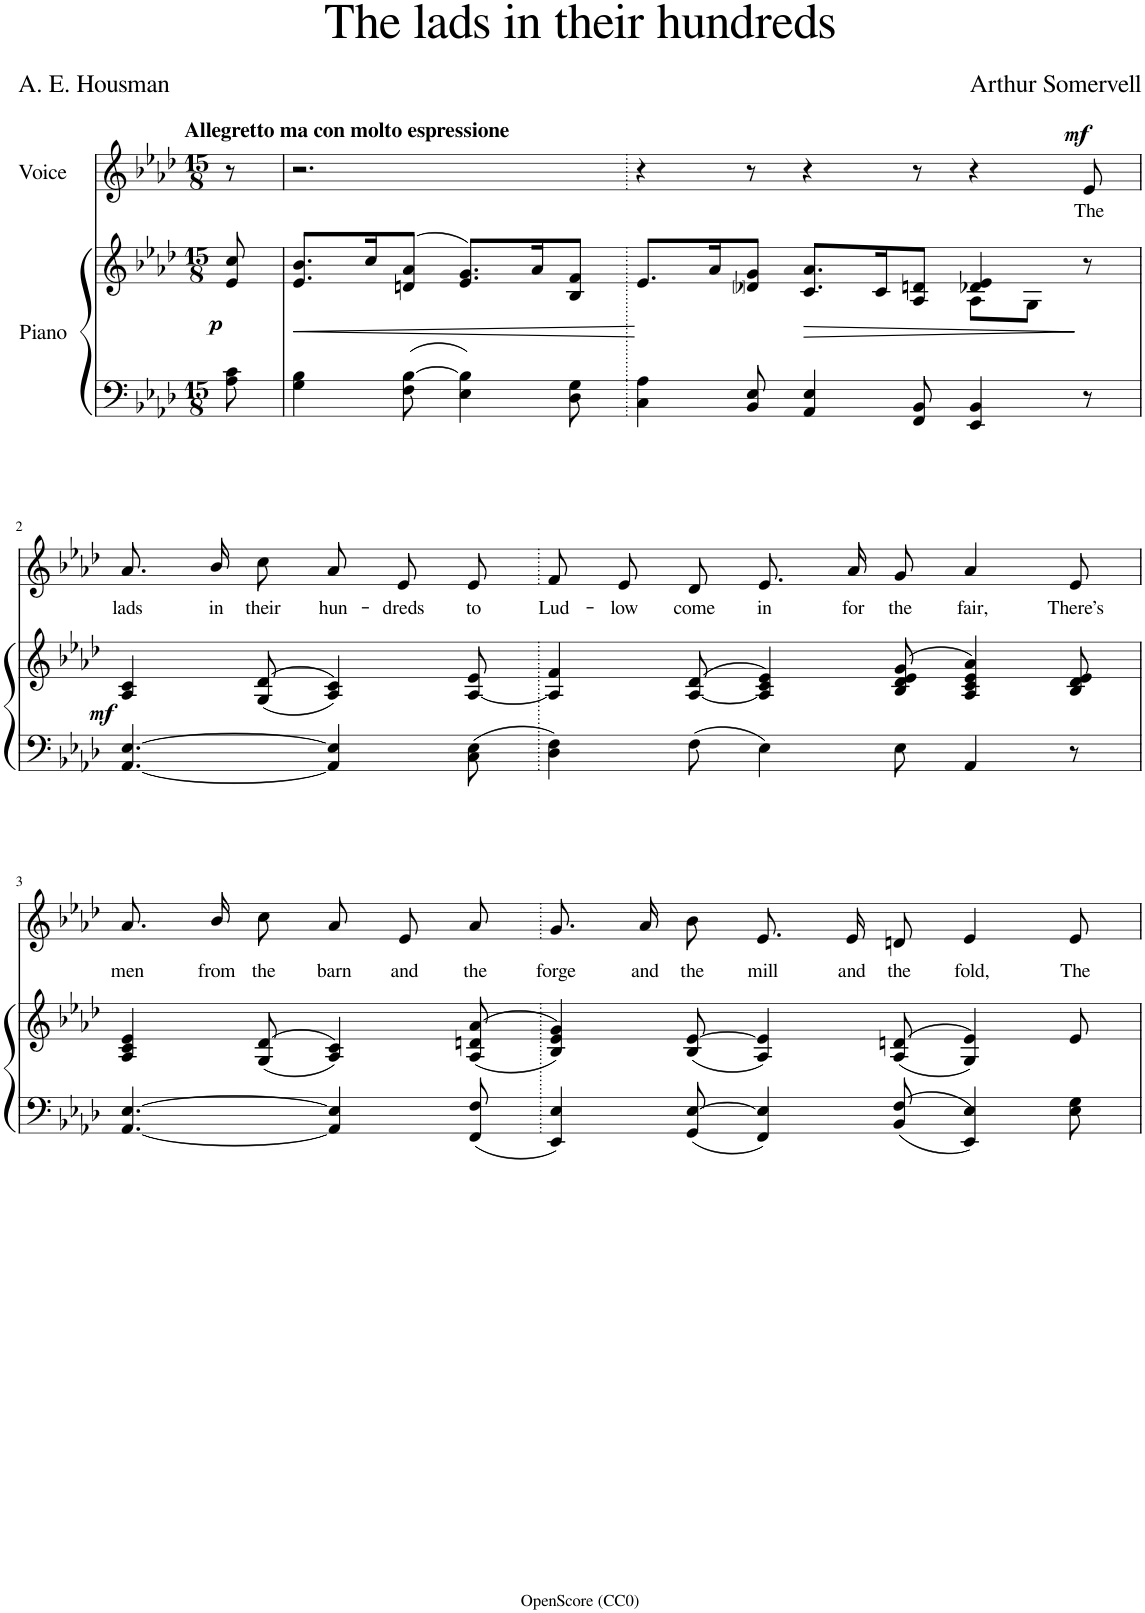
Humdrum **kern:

**kern	**kern	**dynam	**kern	**text	**dynam
*part2	*part2	*part2	*part1	*part1	*part1
*staff3	*staff2	*staff2/3	*staff1	*staff1	*staff1
*I"Piano	*	*	*I"Voice	*	*
*I'Pno	*	*	*	*	*
*clefF4	*clefG2	*	*clefG2	*	*
*k[b-e-a-d-]	*k[b-e-a-d-]	*	*k[b-e-a-d-]	*	*
*M15/8	*M15/8	*	*M15/8	*	*
=	=	=	=	=	=
!	!	!	!LO:TX:a:B:t=Allegretto&nbsp;ma con molto espressione	!	!
!	!	!LO:DY:b	!	!	!
8A-\ 8c\	8e-/ 8cc/	p	8r	.	.
=1.	=1.	=1	=1	=1	=1
!	!	!LO:HP:b	!	!	!
*	*^	*	*	*	*
4G\ 4B-\	8.e-/ 8.b-/L	1.ryy	<	2.r	.	.
.	16cc/K	.	.	.	.	.
8F\ [8B-\	(>8dn/ 8a-/J	.	.	.	.	.
4E-\ 4B-\]	8.e-/ 8.g/L)	.	.	.	.	.
.	16a-/K	.	.	.	.	.
8D-\ 8G\	8B-/ 8f/J	.	.	.	.	.
4C\ 4A-\	8.e-/L	.	[	4r	.	.
.	16a-/K	.	.	.	.	.
8BB-/ 8E-/	8d-j/ 8g/J	.	.	8r	.	.
!	!	!	!LO:HP:b	!	!	!
4AA-/ 4E-/	8.c/ 8.a-/L	.	>	4r	.	.
.	16c/K	.	.	.	.	.
8FF/ 8BB-/	8A-/ 8dn/J	.	.	8r	.	.
4EE-/ 4BB-/	4d-X/ 4e-/	8A-\L	.	4r	.	.
.	.	8G\J	.	.	.	.
!	!	!	!	!	!LO:LY:b	!LO:DY:a
8r	8r	8ryy	]	8e-/	The	mf
!!LO:LB:g=z
=2.	=2.	=2.	=2	=2	=2	=2
!	!	!	!LO:DY:b	!	!LO:LY:b	!
*	*v	*v	*	*	*	*
[4.AA-/ [4.E-/	4A-/ 4c/	mf	8.a-\L	lads	.
!	!	!	!	!LO:LY:b	!
.	.	.	16b-\K	in	.
!	!	!	!	!LO:LY:b	!
.	((>8G/ 8d-/	.	8cc\J	their	.
!	!	!	!	!LO:LY:b	!
4AA-/] 4E-/]	4A-/ 4c/))	.	8a-/L	hun-	.
!	!	!	!	!LO:LY:b	!
.	.	.	8e-/	-dreds	.
!	!	!	!	!LO:LY:b	!
8C\ 8E-\	[8A-/ 8e-/	.	8e-/J	to	.
!	!	!	!	!LO:LY:b	!
4D-\ 4F\	4A-/] 4f/	.	8f/L	Lud-	.
!	!	!	!	!LO:LY:b	!
.	.	.	8e-/	-low	.
!	!	!	!	!LO:LY:b	!
8F\	(>[8A-/ 8d-/	.	8d-/J	come	.
!	!	!	!	!LO:LY:b	!
4E-\	4A-/] 4c/ 4e-/)	.	8.e-/L	in	.
!	!	!	!	!LO:LY:b	!
.	.	.	16a-/K	for	.
!	!	!	!	!LO:LY:b	!
8E-\	(>8B-/ 8d-/ 8e-/ 8g/	.	8g/J	the	.
!	!	!	!	!LO:LY:b	!
4AA-/	4A-/ 4c/ 4e-/ 4a-/)	.	4a-/	fair,	.
!	!	!	!	!LO:LY:b	!
8r	8B-/ 8d-/ 8e-/	.	8e-/	There’s	.
!!LO:LB:g=z
=3.	=3.	=3	=3	=3	=3
!	!	!	!	!LO:LY:b	!
[4.AA-/ [4.E-/	4A-/ 4c/ 4e-/	.	8.a-\L	men	.
!	!	!	!	!LO:LY:b	!
.	.	.	16b-\K	from	.
!	!	!	!	!LO:LY:b	!
.	((>8G/ 8d-/	.	8cc\J	the	.
!	!	!	!	!LO:LY:b	!
4AA-/] 4E-/]	4A-/ 4c/))	.	8a-/L	barn	.
!	!	!	!	!LO:LY:b	!
.	.	.	8e-/	and	.
!	!	!	!	!LO:LY:b	!
8FF/ 8F/	((>8A-/ 8dn/ 8a-/	.	8a-/J	the	.
!	!	!	!	!LO:LY:b	!
4EE-/ 4E-/	4B-/ 4e-/ 4g/))	.	8.g/L	forge	.
!	!	!	!	!LO:LY:b	!
.	.	.	16a-/K	and	.
!	!	!	!	!LO:LY:b	!
8GG/ [8E-/	(<8B-/ [8e-/	.	8b-/J	the	.
!	!	!	!	!LO:LY:b	!
4FF/ 4E-/]	4A-/ 4e-/])	.	8.e-/L	mill	.
!	!	!	!	!LO:LY:b	!
.	.	.	16e-/K	and	.
!	!	!	!	!LO:LY:b	!
8BB-/ 8F/	(>(8A-/ 8dn/	.	8dn/J	the	.
!	!	!	!	!LO:LY:b	!
4EE-/ 4E-/	4G/ 4e-/))	.	4e-/	fold,	.
!	!	!	!	!LO:LY:b	!
8E-\ 8G\	8e-/	.	8e-/	The	.
=	=	=	=	=	=
*-	*-	*-	*-	*-	*-
